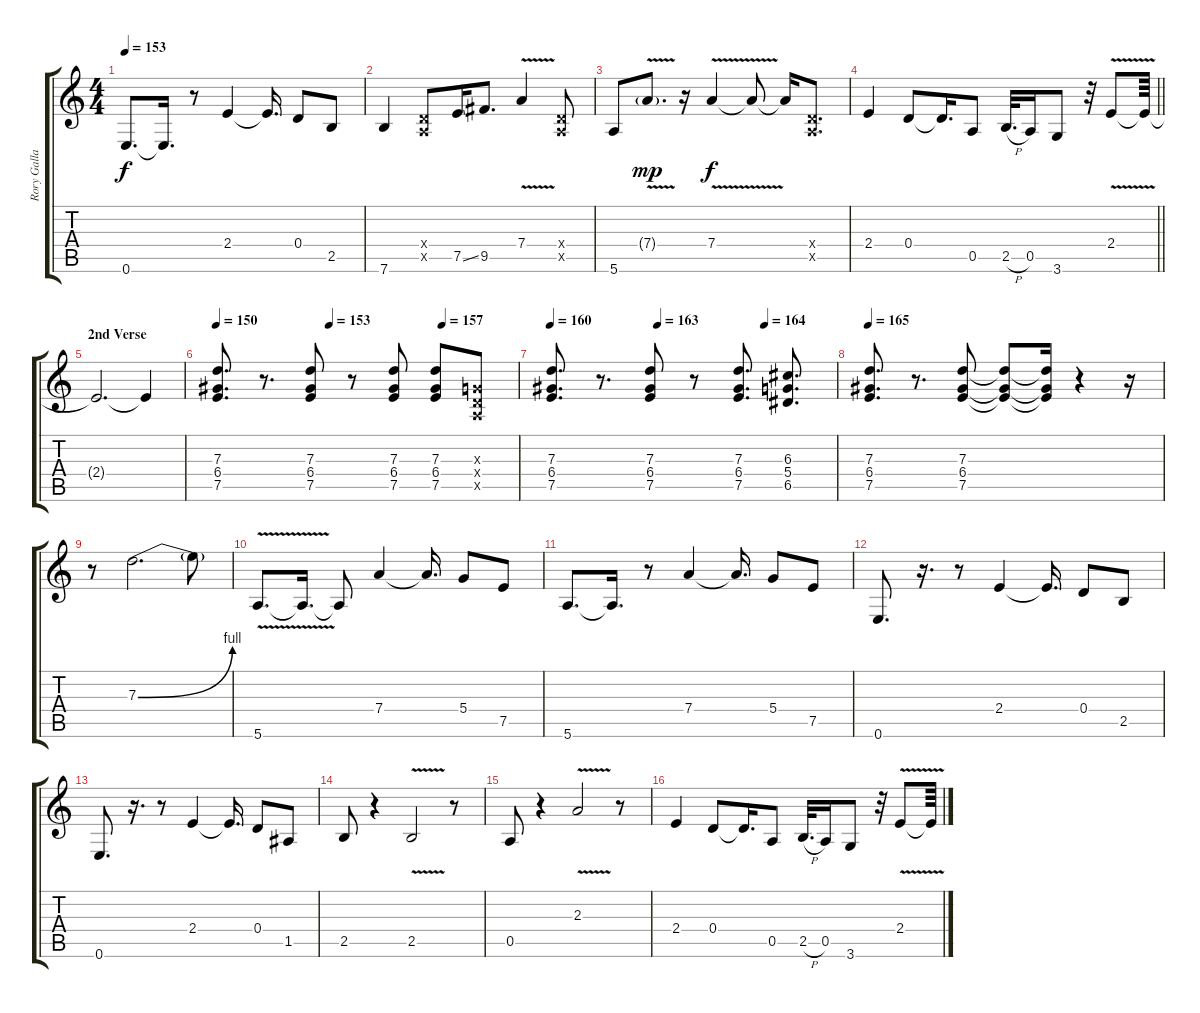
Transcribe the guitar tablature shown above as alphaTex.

\track ("Rory Gallagher" "Rory Galla") {instrument overdrivenguitar}
\staff {score tabs}
\tuning (E4 B3 G3 D3 A2 E2) {hide}
\ts (4 4)
\tempo 153
\clef g2
\ks c
0.6.8{d dy f} 0.6{t}.16{d} r.8 2.4.4 2.4{t}.16{d} 0.4.8 2.5.8 |
7.6.4 (0.4{x} 0.5{x}).8 7.5{ss}.16 9.5.8{d} 7.4{v}.4 (0.4{x} 0.5{x}).8 |
5.6.8 7.4{v g}.8{d dy mp} r.16 7.4{v}.4{dy f} 7.4{t}.8 7.4{t}.16 (0.4{x} 0.5{x}).8{d} |
\barLineRight lightlight
2.4.4 0.4.8 0.4{t}.16{d} 0.5.8 2.5{h}.32{d} 0.5.16 3.6.8 r.32 2.4{v}.8 2.4{t}.64 |
\section ("" "2nd Verse")
2.4{t}.2{d} 2.4{t}.4 |
\tempo 150
\tempo (153 0.375)
\tempo (157 0.75)
(7.3 6.4 7.5).8{d} r.8{d} (7.3 6.4 7.5).8 r.8 (7.3 6.4 7.5).8 (7.3 6.4 7.5).8 (0.3{x} 0.4{x} 0.5{x}).8 |
\tempo 160
\tempo (163 0.375)
\tempo (164 0.75)
(7.3 6.4 7.5).8{d} r.8{d} (7.3 6.4 7.5).8 r.8 (7.3 6.4 7.5).8{d} (6.3 5.4 6.5).8{d} |
\tempo 165
(7.3 6.4 7.5).8{d} r.8{d} (7.3 6.4 7.5).8 (7.3{t} 6.4{t} 7.5{t}).8 (7.3{t} 6.4{t} 7.5{t}).16 r.4 r.16 |
r.8 7.3{be (bend 0 0 60 4)}.2{d} 7.3{t}.8 |
5.6{v}.8{d} 5.6{t}.16{d} 5.6{t}.8 7.4.4 7.4{t}.16{d} 5.4.8 7.5.8 |
5.6.8{d} 5.6{t}.16{d} r.8 7.4.4 7.4{t}.16{d} 5.4.8 7.5.8 |
0.6.8{d} r.16{d} r.8 2.4.4 2.4{t}.16{d} 0.4.8 2.5.8 |
0.6.8{d} r.16{d} r.8 2.4.4 2.4{t}.16{d} 0.4.8 1.5.8 |
2.5.8 r.4 2.5{v}.2 r.8 |
0.5.8 r.4 2.3{v}.2 r.8 |
2.4.4 0.4.8 0.4{t}.16{d} 0.5.8 2.5{h}.32{d} 0.5.16 3.6.8 r.32 2.4{v}.8 2.4{t}.64
